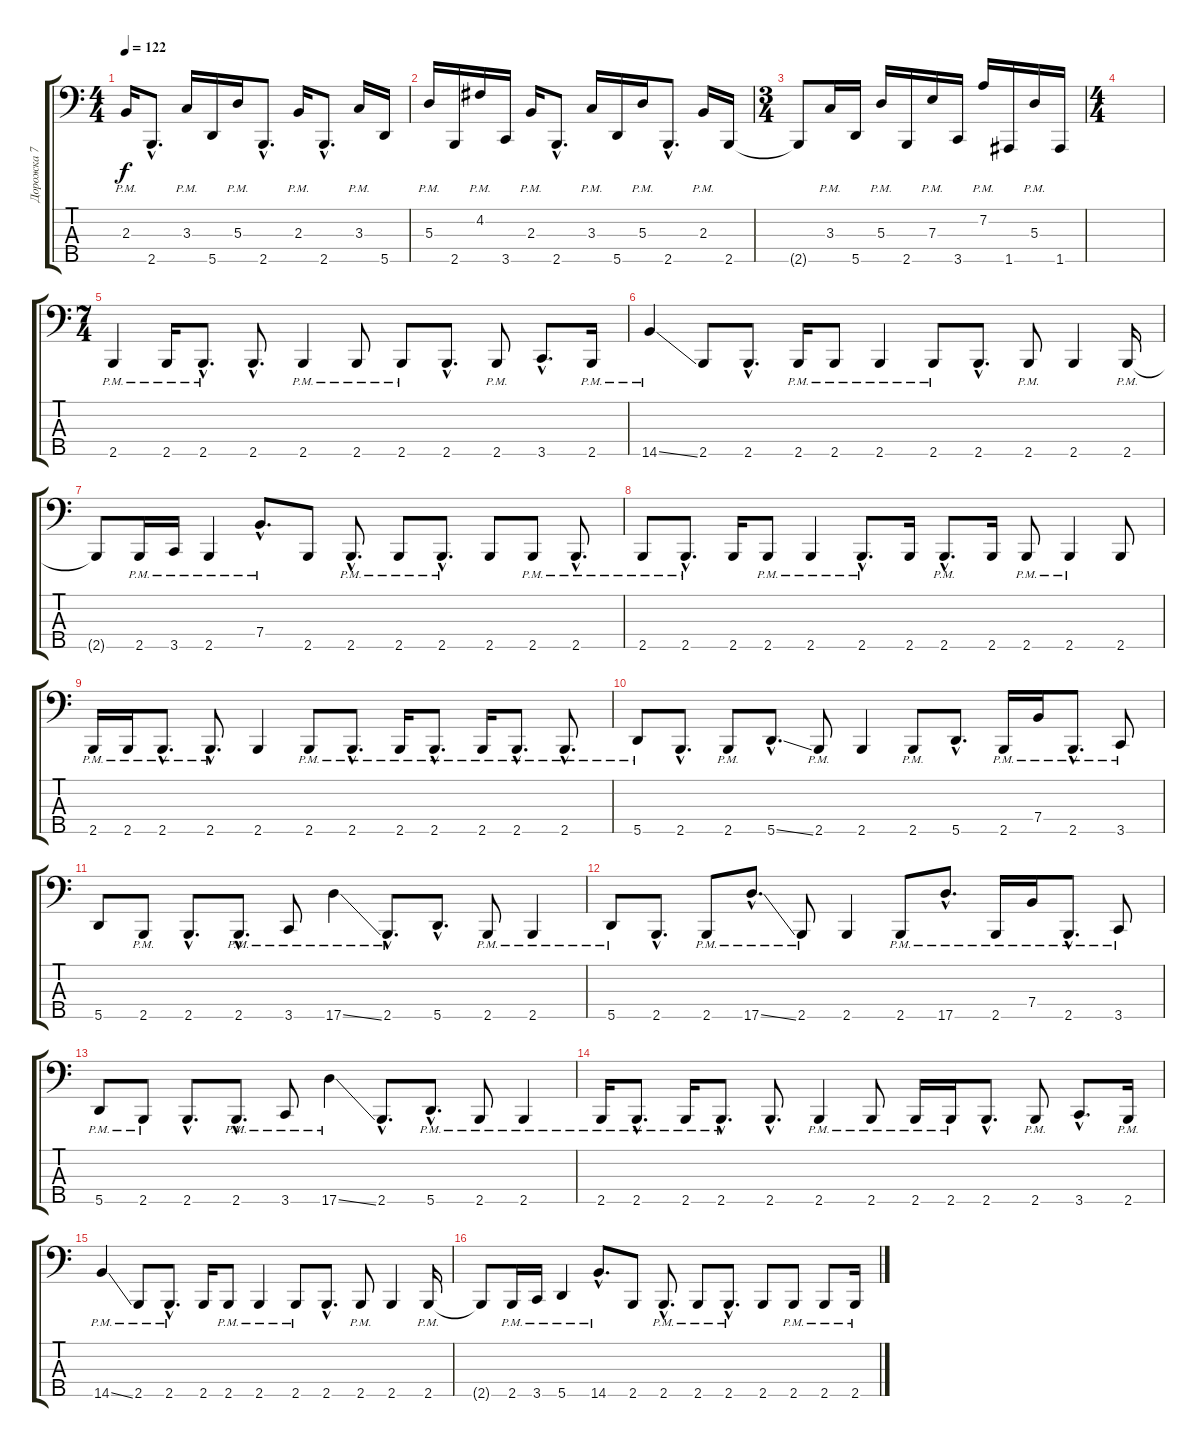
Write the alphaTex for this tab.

\track ("Дорожка 7" "Дорожка 7") {instrument electricbassfinger}
\staff {score tabs}
\tuning (G2 D2 A1 E1 A0) {hide}
\ts (4 4)
\tempo 122
\clef f4
\ks c
2.3{pm}.16{dy f} 2.5{hac}.8{d} 3.3{pm}.16 5.5.16 5.3{pm}.16 2.5{hac}.8{d} 2.3{pm}.16 2.5{hac}.8{d} 3.3{pm}.16 5.5.16 |
5.3{pm}.16 2.5.16 4.2{pm}.16 3.5.16 2.3{pm}.16 2.5{hac}.8{d} 3.3{pm}.16 5.5.16 5.3{pm}.16 2.5{hac}.8{d} 2.3{pm}.16 2.5.16 |
\ts (3 4)
2.5{t}.8 3.3{pm}.16 5.5.16 5.3{pm}.16 2.5.16 7.3{pm}.16 3.5.16 7.2{pm}.16 1.5.16 5.3{pm}.16 1.5.16 |
\ts (4 4)
|
\ts (7 4)
2.5{pm}.4 2.5{pm}.16 2.5{hac pm}.8{d} 2.5{hac}.8{d} 2.5{pm}.4 2.5{pm}.8 2.5{pm}.8 2.5{hac}.8{d} 2.5{pm}.8 3.5{hac}.8{d} 2.5{pm}.16 |
14.5{ss pm}.4 2.5.8 2.5{hac}.8{d} 2.5{pm}.16 2.5{pm}.8 2.5{pm}.4 2.5{pm}.8 2.5{hac}.8{d} 2.5{pm}.8 2.5.4 2.5{pm}.16 |
2.5{t}.8 2.5{pm}.16 3.5{pm}.16 2.5{pm}.4 7.4{hac pm}.8{d} 2.5.8 2.5{hac pm}.8{d} 2.5{pm}.8 2.5{hac pm}.8{d} 2.5.8 2.5{pm}.8 2.5{hac pm}.8{d} |
2.5{pm}.8 2.5{hac pm}.8{d} 2.5.16 2.5{pm}.8 2.5{pm}.4 2.5{hac pm}.8{d} 2.5.16 2.5{hac pm}.8{d} 2.5.16 2.5{pm}.8 2.5{pm}.4 2.5.8 |
2.5{pm}.16 2.5{pm}.16 2.5{hac pm}.8{d} 2.5{hac pm}.8{d} 2.5.4 2.5{pm}.8 2.5{hac pm}.8{d} 2.5{pm}.16 2.5{hac pm}.8{d} 2.5{pm}.16 2.5{hac pm}.8{d} 2.5{hac pm}.8{d} |
5.5{pm}.8 2.5{hac}.8{d} 2.5{pm}.8 5.5{ss hac}.8{d} 2.5{pm}.8 2.5.4 2.5{pm}.8 5.5{hac}.8{d} 2.5{pm}.16 7.4{pm}.16 2.5{hac pm}.8{d} 3.5{pm}.8 |
5.5.8 2.5{pm}.8 2.5{hac}.8{d} 2.5{hac pm}.8{d} 3.5{pm}.8 17.5{ss pm}.4 2.5{hac pm}.8{d} 5.5{hac}.8{d} 2.5{pm}.8 2.5{pm}.4 |
5.5{pm}.8 2.5{hac}.8{d} 2.5{pm}.8 17.5{ss hac pm}.8{d} 2.5{pm}.8 2.5.4 2.5{pm}.8 17.5{hac pm}.8{d} 2.5{pm}.16 7.4{pm}.16 2.5{hac pm}.8{d} 3.5{pm}.8 |
5.5{pm}.8 2.5{pm}.8 2.5{hac}.8{d} 2.5{hac pm}.8{d} 3.5{pm}.8 17.5{ss pm}.4 2.5{hac}.8{d} 5.5{hac pm}.8{d} 2.5{pm}.8 2.5{pm}.4 |
2.5{pm}.16 2.5{hac pm}.8{d} 2.5{pm}.16 2.5{hac pm}.8{d} 2.5{hac}.8{d} 2.5{pm}.4 2.5{pm}.8 2.5{pm}.16 2.5{pm}.16 2.5{hac}.8{d} 2.5{pm}.8 3.5{hac}.8{d} 2.5{pm}.16 |
14.5{ss pm}.4 2.5{pm}.8 2.5{hac pm}.8{d} 2.5.16 2.5{pm}.8 2.5{pm}.4 2.5{pm}.8 2.5{hac}.8{d} 2.5{pm}.8 2.5.4 2.5{pm}.16 |
2.5{t}.8 2.5{pm}.16 3.5{pm}.16 5.5{pm}.4 14.5{hac pm}.8{d} 2.5.8 2.5{hac pm}.8{d} 2.5{pm}.8 2.5{hac pm}.8{d} 2.5.8 2.5{pm}.8 2.5{pm}.8 2.5{pm}.16
